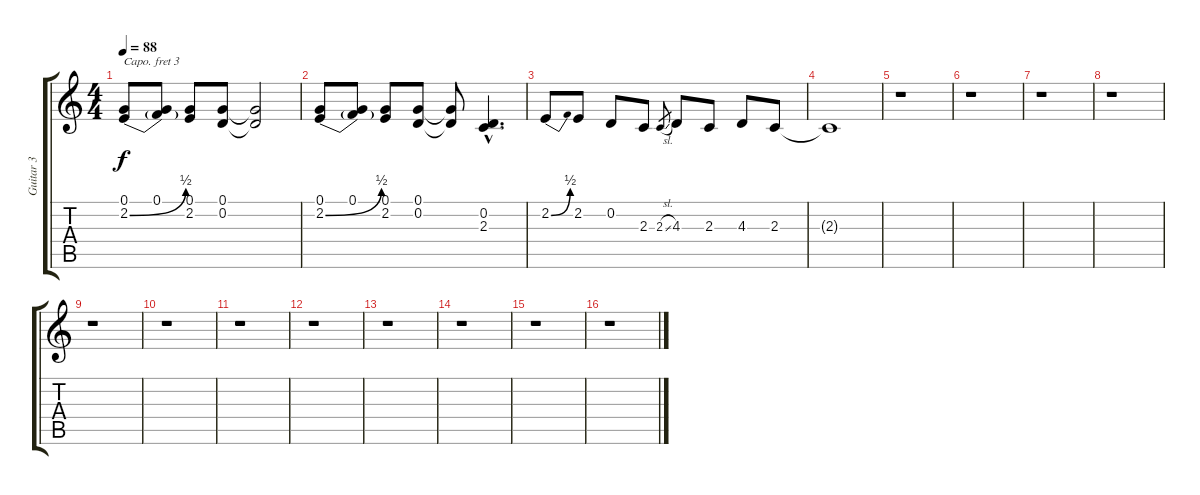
\track ("Guitar 3" "Guitar 3") {instrument sitar}
\staff {score tabs}
\capo 3
\tuning (E4 B3 G3 D3 A2 E2) {hide}
\ts (4 4)
\tempo 88
\clef g2
\ks c
(0.1 2.2{be (bend 0 0 60 2)}).8{dy f} (0.1 2.2{t}).8 (0.1 2.2).8 (0.1 0.2).8 (0.1{t} 0.2{t}).2 |
(0.1 2.2{be (bend 0 0 60 2)}).8 (0.1 2.2{t}).8 (0.1 2.2).8 (0.1 0.2).8 (0.1{t} 0.2{t}).8 (0.2{hac} 2.3{hac}).4{d} |
2.2{be (bend 0 0 60 2)}.8 2.2.8 0.2.8 2.3.8 2.3{sl}.8{gr} 4.3.8 2.3.8 4.3.8 2.3.8 |
2.3{t}.1 |
r.1 |
r.1 |
r.1 |
r.1 |
r.1 |
r.1 |
r.1 |
r.1 |
r.1 |
r.1 |
r.1 |
r.1
